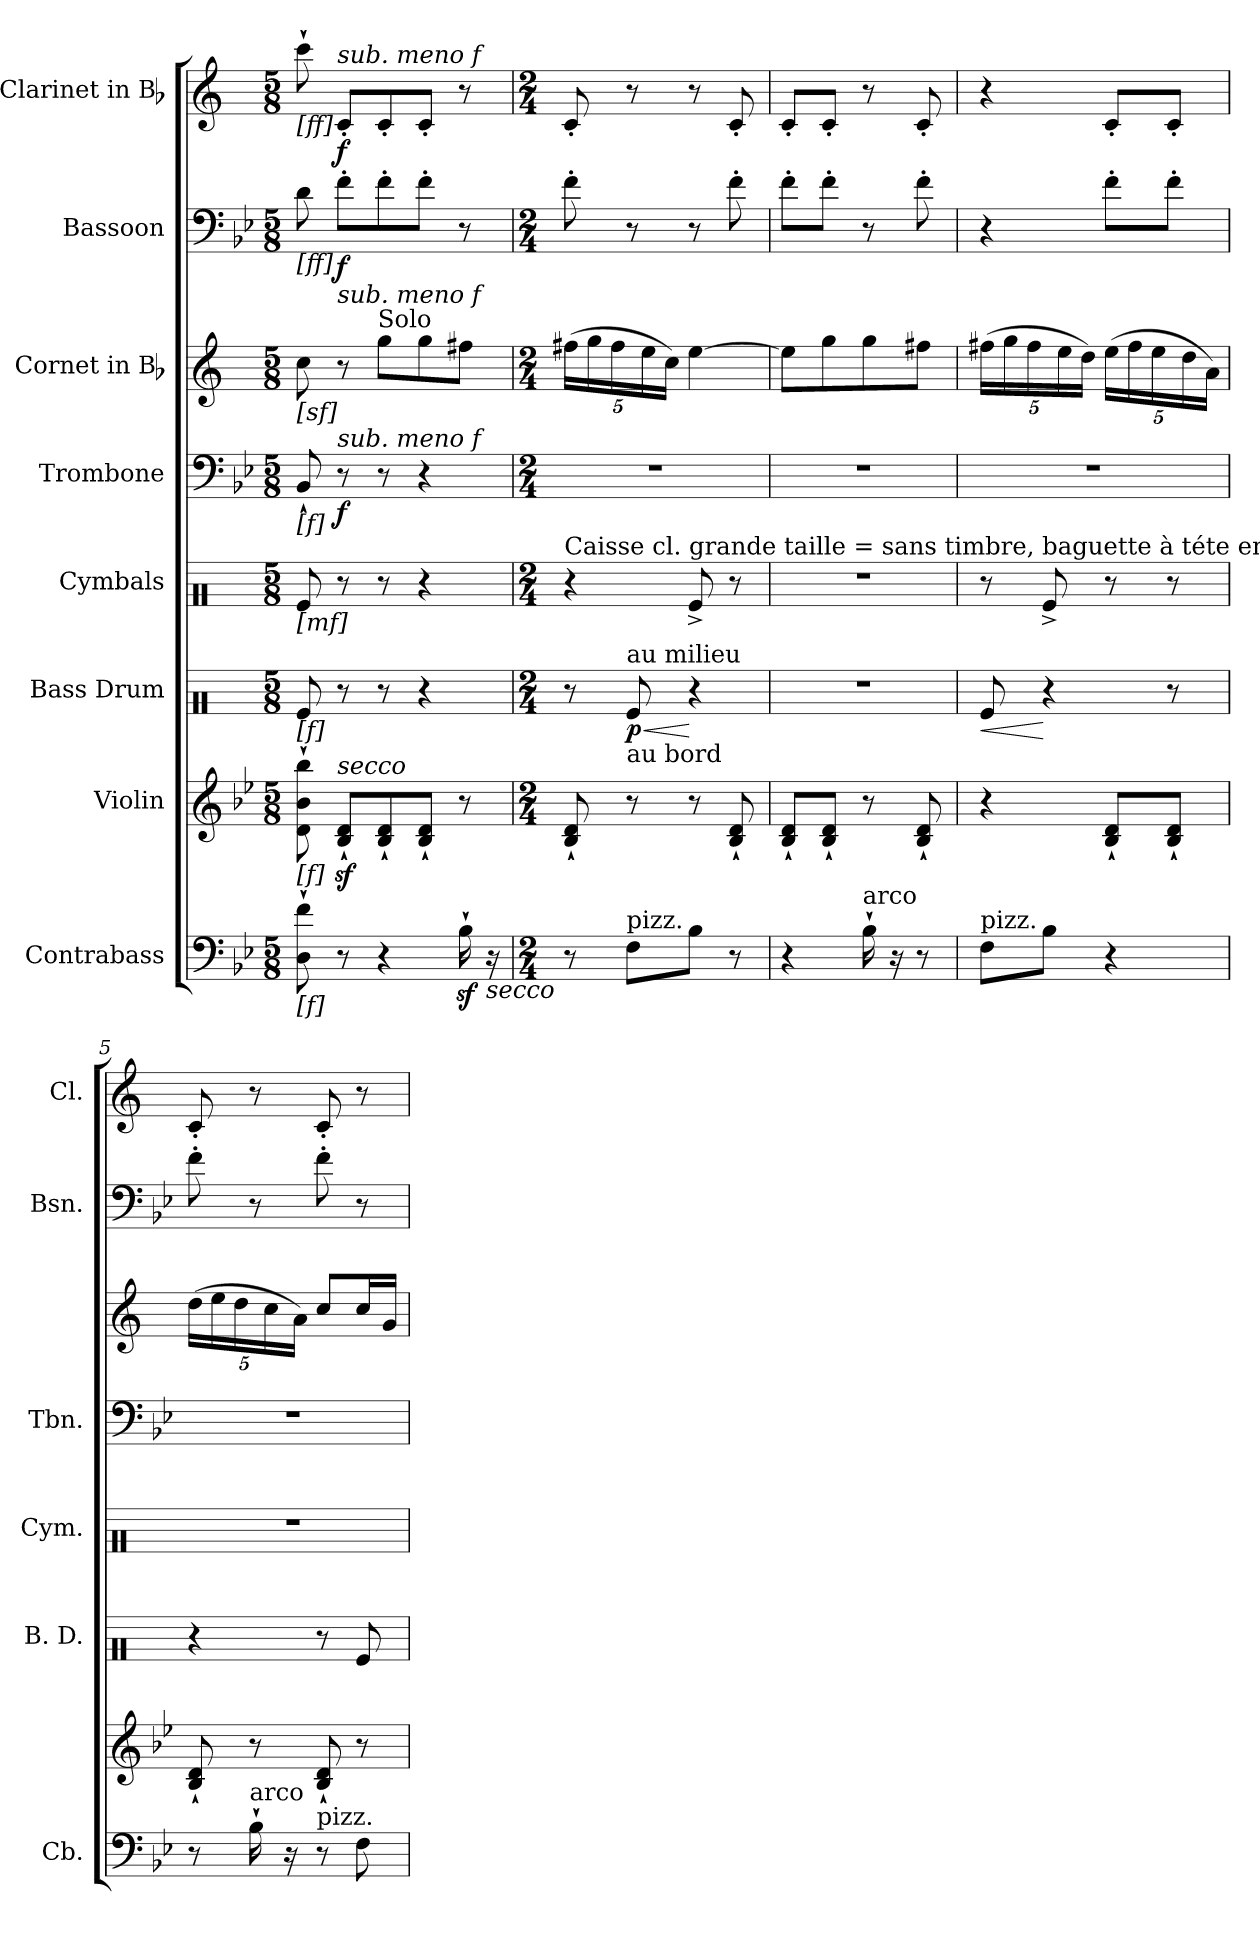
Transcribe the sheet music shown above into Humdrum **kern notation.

**kern	**kern	**kern	**dynam	**kern	**kern	**dynam	**kern	**kern	**dynam	**kern	**dynam
*part8	*part7	*part6	*part6	*part5	*part4	*part4	*part3	*part2	*part2	*part1	*part1
*staff8	*staff7	*staff6	*staff6	*staff5	*staff4	*staff4	*staff3	*staff2	*staff2	*staff1	*staff1
*I"Contrabass	*I"Violin	*I"Bass Drum	*	*I"Cymbals	*I"Trombone	*	*I"Cornet in Bb	*I"Bassoon	*	*I"Clarinet in Bb	*
*I'Cb.	*	*I'B. D.	*	*I'Cym.	*I'Tbn.	*	*	*I'Bsn.	*	*I'Cl.	*
*clefF4	*clefG2	*clefX2	*	*clefX2	*clefF4	*	*clefG2	*clefF4	*	*clefG2	*
*	*	*	*	*	*	*	*ITrd-6c-10	*	*	*ITrd1c2	*
*k[b-e-]	*k[b-e-]	*k[]	*	*k[]	*k[b-e-]	*	*k[b-e-]	*k[b-e-]	*	*k[b-e-]	*
*B-:	*B-:	*C:	*	*C:	*B-:	*	*B-:	*B-:	*	*B-:	*
*M5/8	*M5/8	*M5/8	*	*M5/8	*M5/8	*	*M5/8	*M5/8	*	*M5/8	*
=1	=1	=1	=1	=1	=1	=1	=1	=1	=1	=1	=1
!	!	!	!	!	!	!	!	!	!	!LO:TX:b:t=[ff]	!
!	!	!	!	!	!	!	!	!LO:TX:b:t=[ff]	!	!	!
!	!	!	!	!	!	!	!LO:TX:b:t=[sf]	!	!	!	!
!	!	!	!	!	!LO:TX:b:t=[f]	!	!	!	!	!	!
!	!	!	!	!LO:TX:b:t=[mf]	!	!	!	!	!	!	!
!	!	!LO:TX:b:t=[f]	!	!	!	!	!	!	!	!	!
!	!LO:TX:b:t=[f]	!	!	!	!	!	!	!	!	!	!
!LO:TX:b:t=[f]	!	!	!	!	!	!	!	!	!	!	!
8D` 8f`	8d` 8b-` 8bb-`	8Re/	.	8Re	8BB-`	.	8bb-	8d	.	8bb-`	.
!	!	!	!	!	!	!	!	!	!	!LO:TX:a:i:t=sub. meno f	!
!	!	!	!	!	!	!	!	!LO:TX:b:i:t=sub. meno f	!	!	!
!	!	!	!	!	!LO:TX:a:i:t=sub. meno f	!	!	!	!	!	!
!	!LO:TX:a:i:t=secco	!	!	!	!	!	!	!	!	!	!
8r	8B-z` 8dz`L	8r	.	8r	8r	f	8r	8f'L	f	8B-'L	f
!	!	!	!	!	!	!	!LO:TX:a:t=Solo	!	!	!	!
4r	8B-` 8d`	8r	.	8r	8r	.	8fffL	8f'	.	8B-'	.
.	8B-` 8d`J	4r	.	4r	4r	.	8fff	8f'J	.	8B-'J	.
16B-z`	8r	.	.	.	.	.	8eeenJ	8r	.	8r	.
!LO:TX:b:i:t=secco	!	!	!	!	!	!	!	!	!	!	!
16r	.	.	.	.	.	.	.	.	.	.	.
=2	=2	=2	=2	=2	=2	=2	=2	=2	=2	=2	=2
*M2/4	*M2/4	*M2/4	*	*M2/4	*M2/4	*	*M2/4	*M2/4	*	*M2/4	*
!	!	!	!	!LO:TX:a:t=Caisse cl. grande taille = sans timbre, baguette à téte en capoe	!	!	!	!	!	!	!
8r	8B-` 8d`	8r	.	4r	2r	.	(20eeenLL	8f'	.	8B-'	.
.	.	.	.	.	.	.	20fff	.	.	.	.
.	.	.	.	.	.	.	20eee	.	.	.	.
!	!	!LO:TX:b:t=au bord	!	!	!	!	!	!	!	!	!
!	!	!LO:TX:a:t=au milieu	!	!	!	!	!	!	!	!	!
!LO:TX:a:t=pizz.	!	!	!	!	!	!	!	!	!	!	!
!	!	!	!LO:HP:b	!	!	!	!	!	!	!	!
8FL	8r	8Re/	< p	.	.	.	.	8r	.	8r	.
.	.	.	.	.	.	.	20ddd	.	.	.	.
.	.	.	.	.	.	.	20bb-JJ)	.	.	.	.
8B-J	8r	4r	[	8Re^	.	.	[4ddd	8r	.	8r	.
8r	8B-` 8d`	.	.	8r	.	.	.	8f'	.	8B-'	.
=3	=3	=3	=3	=3	=3	=3	=3	=3	=3	=3	=3
4r	8B-` 8d`L	2r	.	2r	2r	.	8dddL]	8f'L	.	8B-'L	.
.	8B-` 8d`J	.	.	.	.	.	8fff	8f'J	.	8B-'J	.
!LO:TX:a:t=arco	!	!	!	!	!	!	!	!	!	!	!
16B-`	8r	.	.	.	.	.	8fff	8r	.	8r	.
16r	.	.	.	.	.	.	.	.	.	.	.
8r	8B-` 8d`	.	.	.	.	.	8eeenJ	8f'	.	8B-'	.
=4	=4	=4	=4	=4	=4	=4	=4	=4	=4	=4	=4
!LO:TX:a:t=pizz.	!	!	!	!	!	!	!	!	!	!	!
!	!	!	!LO:HP:b	!	!	!	!	!	!	!	!
8FL	4r	8Re/	<	8r	2r	.	(20eeenLL	4r	.	4r	.
.	.	.	.	.	.	.	20fff	.	.	.	.
.	.	.	.	.	.	.	20eee	.	.	.	.
8B-J	.	4r	[	8Re^	.	.	.	.	.	.	.
.	.	.	.	.	.	.	20ddd	.	.	.	.
.	.	.	.	.	.	.	20cccJJ)	.	.	.	.
4r	8B-` 8d`L	.	.	8r	.	.	(20dddLL	8f'L	.	8B-'L	.
.	.	.	.	.	.	.	20eee	.	.	.	.
.	.	.	.	.	.	.	20ddd	.	.	.	.
.	8B-` 8d`J	8r	.	8r	.	.	.	8f'J	.	8B-'J	.
.	.	.	.	.	.	.	20ccc	.	.	.	.
.	.	.	.	.	.	.	20ggJJ)	.	.	.	.
=5	=5	=5	=5	=5	=5	=5	=5	=5	=5	=5	=5
8r	8B-` 8d`	4r	.	2r	2r	.	(20cccLL	8f'	.	8B-'	.
.	.	.	.	.	.	.	20ddd	.	.	.	.
.	.	.	.	.	.	.	20ccc	.	.	.	.
!LO:TX:a:t=arco	!	!	!	!	!	!	!	!	!	!	!
16B-`	8r	.	.	.	.	.	.	8r	.	8r	.
.	.	.	.	.	.	.	20bb-	.	.	.	.
16r	.	.	.	.	.	.	.	.	.	.	.
.	.	.	.	.	.	.	20ggJJ)	.	.	.	.
!LO:TX:a:t=pizz.	!	!	!	!	!	!	!	!	!	!	!
8r	8B-` 8d`	8r	.	.	.	.	8bb-L	8f'	.	8B-'	.
8F	8r	8Re/	.	.	.	.	16bb-L	8r	.	8r	.
.	.	.	.	.	.	.	16ffJJ	.	.	.	.
=	=	=	=	=	=	=	=	=	=	=	=
*-	*-	*-	*-	*-	*-	*-	*-	*-	*-	*-	*-
